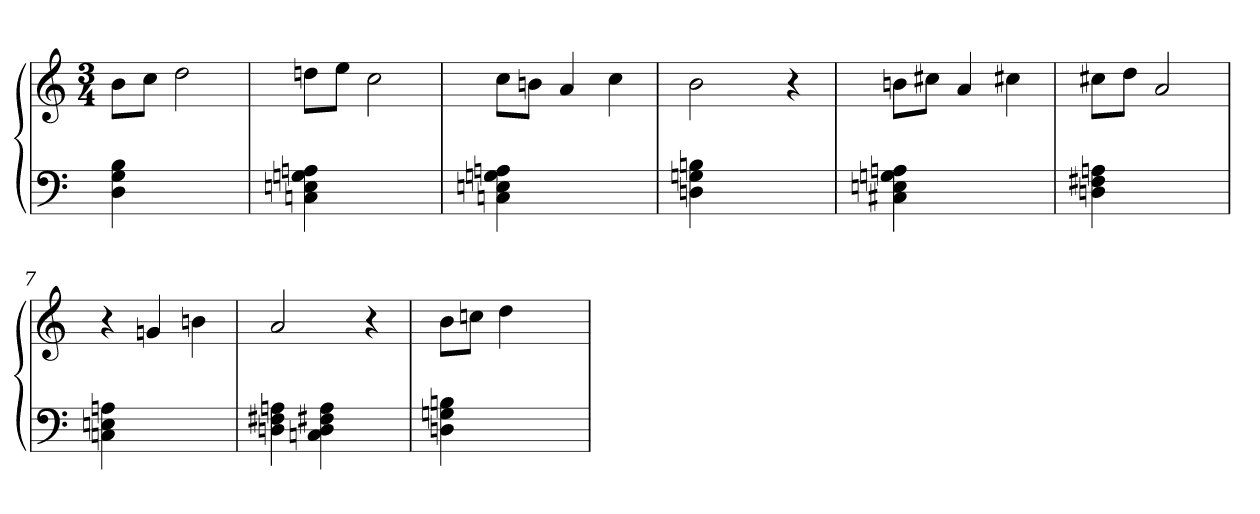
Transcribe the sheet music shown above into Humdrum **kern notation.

**kern	**kern
*part2	*part1
*staff2	*staff1
*	*M3/4
=1	=1
4G 4B 4D	8bL
.	8ccJ
2ryy	2dd
=2	=2
4An 4Cn 4En 4Gn	8ddnL
.	8eeJ
2ryy	2cc
=3	=3
4An 4Cn 4En 4Gn	8ccL
.	8bnJ
2ryy	4a
.	4cc
=4	=4
4Gn 4Bn 4Dn	2b
2ryy	.
.	4r
=5	=5
4An 4C#X 4En 4Gn	8bnL
.	8cc#XJ
2ryy	4a
.	4cc#X
=6	=6
4Dn 4F#X 4An	8cc#XL
.	8ddJ
2ryy	2a
=7	=7
4An 4Cn 4En	4r
2ryy	4gn
.	4bn
=8	=8
4Dn 4F#X 4An	2a
4D 4F#X 4A 4Cn	.
4ryy	4r
=9	=9
4Gn 4Bn 4Dn	8bL
.	8ccnJ
2ryy	4dd
.	4ryy
=	=
*-	*-
